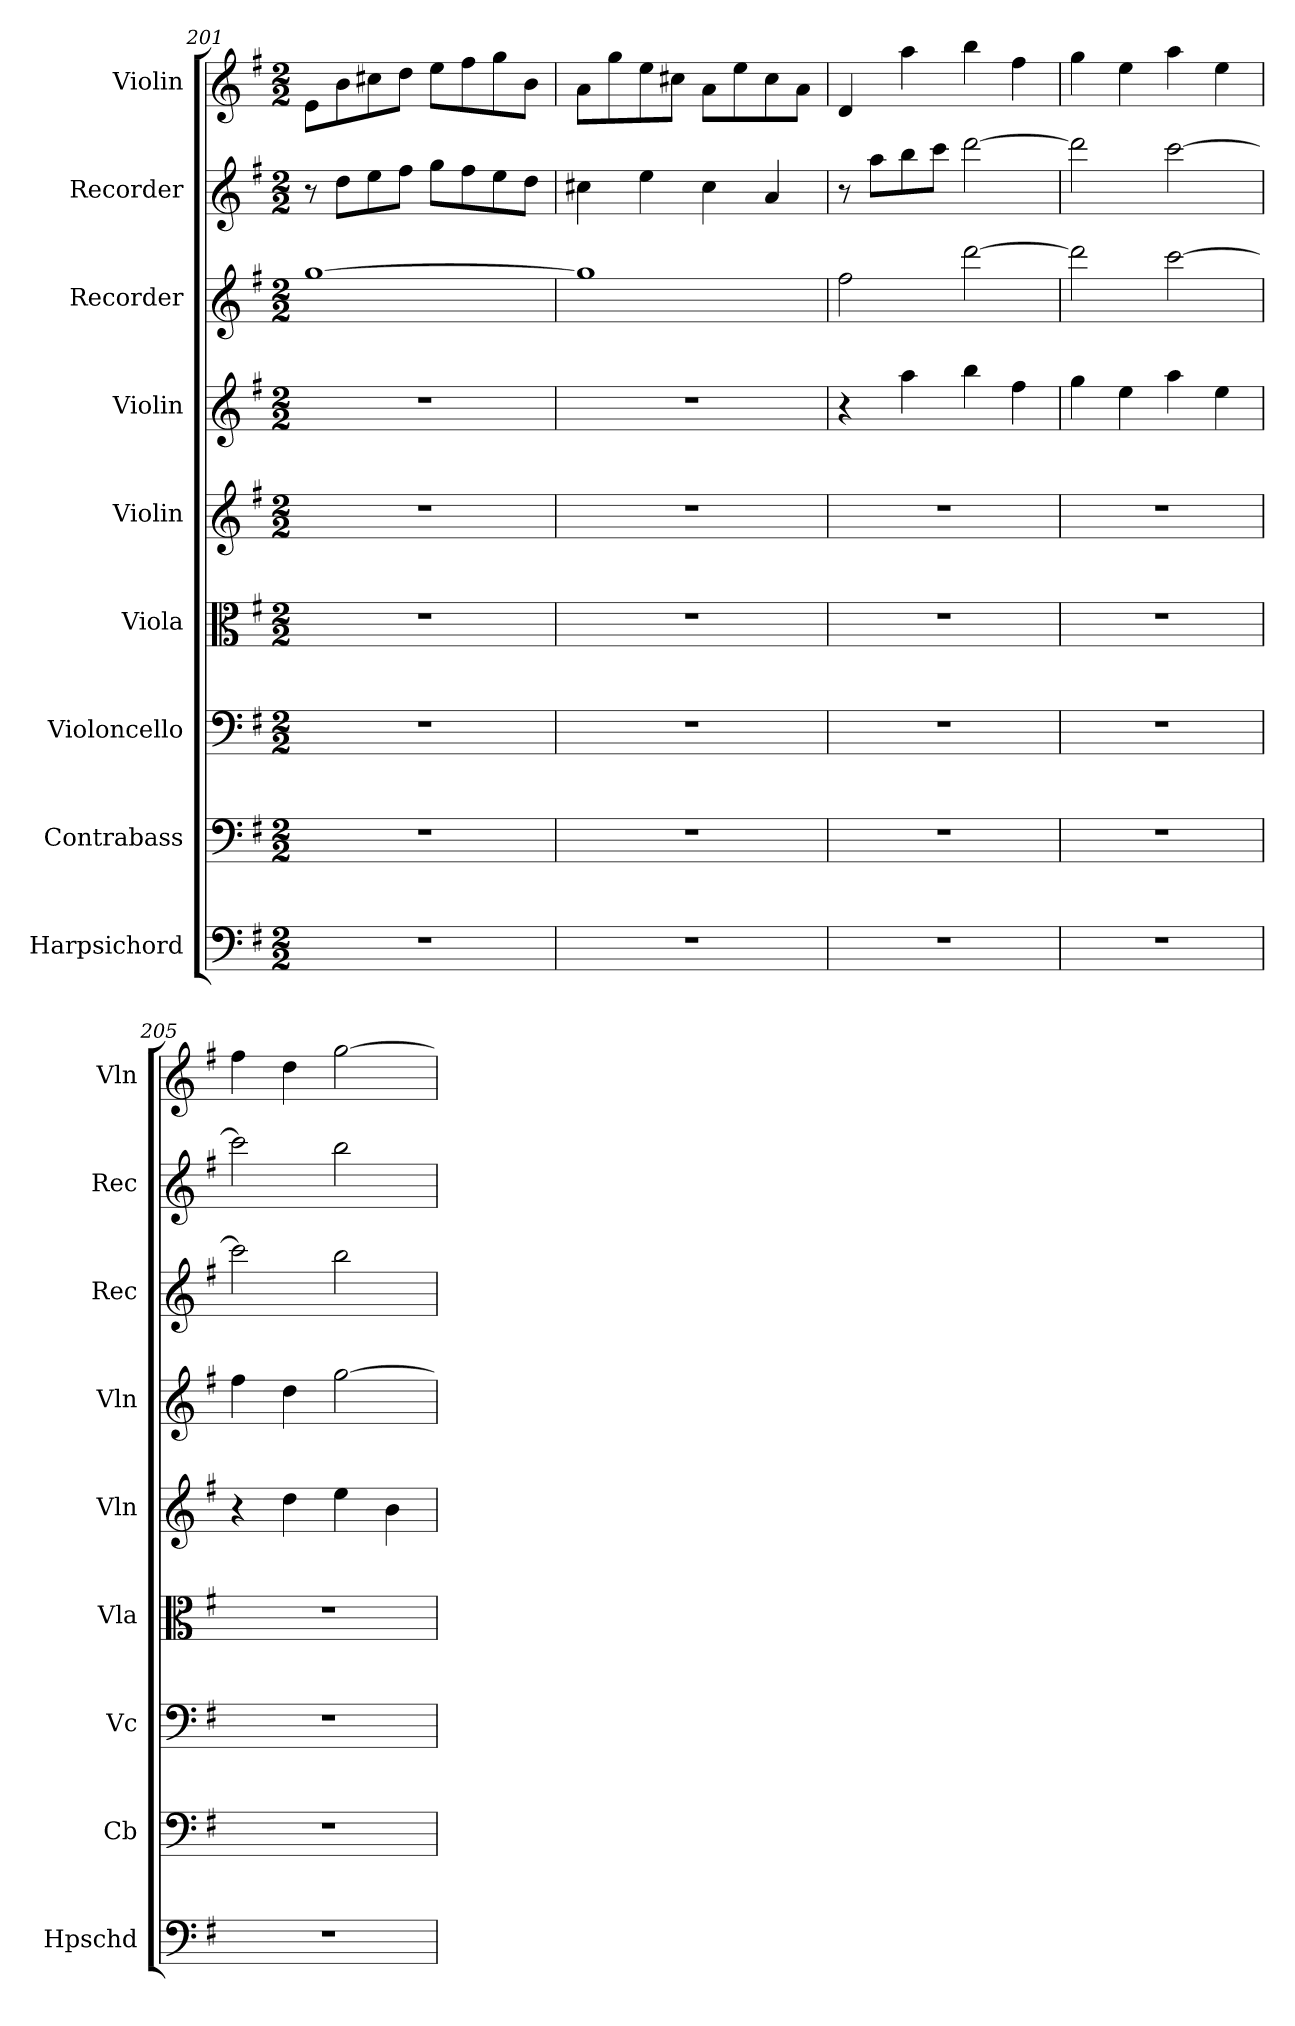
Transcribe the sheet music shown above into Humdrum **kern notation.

**kern	**kern	**kern	**kern	**kern	**kern	**kern	**kern	**kern
*part9	*part8	*part7	*part6	*part5	*part4	*part3	*part2	*part1
*staff9	*staff8	*staff7	*staff6	*staff5	*staff4	*staff3	*staff2	*staff1
*I"Harpsichord	*I"Contrabass	*I"Violoncello	*I"Viola	*I"Violin	*I"Violin	*I"Recorder	*I"Recorder	*I"Violin
*I'Hpschd	*I'Cb	*I'Vc	*I'Vla	*I'Vln	*I'Vln	*I'Rec	*I'Rec	*I'Vln
*clefF4	*clefF4	*clefF4	*clefC3	*clefG2	*clefG2	*clefG2	*clefG2	*clefG2
*	*ITrd7c12	*	*	*	*	*	*	*
*k[f#]	*k[f#]	*k[f#]	*k[f#]	*k[f#]	*k[f#]	*k[f#]	*k[f#]	*k[f#]
*G:	*G:	*G:	*G:	*G:	*G:	*G:	*G:	*G:
*M2/2	*M2/2	*M2/2	*M2/2	*M2/2	*M2/2	*M2/2	*M2/2	*M2/2
=201	=201	=201	=201	=201	=201	=201	=201	=201
1r	1r	1r	1r	1r	1r	[1gg\	8r	8e\L
.	.	.	.	.	.	.	8dd\L	8b\
.	.	.	.	.	.	.	8ee\	8cc#X\
.	.	.	.	.	.	.	8ff#\J	8dd\J
.	.	.	.	.	.	.	8gg\L	8ee\L
.	.	.	.	.	.	.	8ff#\	8ff#\
.	.	.	.	.	.	.	8ee\	8gg\
.	.	.	.	.	.	.	8dd\J	8b\J
=202	=202	=202	=202	=202	=202	=202	=202	=202
1r	1r	1r	1r	1r	1r	1gg\]	4cc#X\	8a\L
.	.	.	.	.	.	.	.	8gg\
.	.	.	.	.	.	.	4ee\	8ee\
.	.	.	.	.	.	.	.	8cc#X\J
.	.	.	.	.	.	.	4cc#\	8a\L
.	.	.	.	.	.	.	.	8ee\
.	.	.	.	.	.	.	4a/	8cc#\
.	.	.	.	.	.	.	.	8a\J
=203	=203	=203	=203	=203	=203	=203	=203	=203
1r	1r	1r	1r	1r	4r	2ff#\	8r	4d/
.	.	.	.	.	.	.	8aa\L	.
.	.	.	.	.	4aa\	.	8bb\	4aa\
.	.	.	.	.	.	.	8ccc\J	.
.	.	.	.	.	4bb\	[2ddd\	[2ddd\	4bb\
.	.	.	.	.	4ff#\	.	.	4ff#\
=204	=204	=204	=204	=204	=204	=204	=204	=204
1r	1r	1r	1r	1r	4gg\	2ddd\]	2ddd\]	4gg\
.	.	.	.	.	4ee\	.	.	4ee\
.	.	.	.	.	4aa\	[2ccc\	[2ccc\	4aa\
.	.	.	.	.	4ee\	.	.	4ee\
=205	=205	=205	=205	=205	=205	=205	=205	=205
1r	1r	1r	1r	4r	4ff#\	2ccc\]	2ccc\]	4ff#\
.	.	.	.	4dd\	4dd\	.	.	4dd\
.	.	.	.	4ee\	[2gg\	2bb\	2bb\	[2gg\
.	.	.	.	4b\	.	.	.	.
=	=	=	=	=	=	=	=	=
*-	*-	*-	*-	*-	*-	*-	*-	*-
